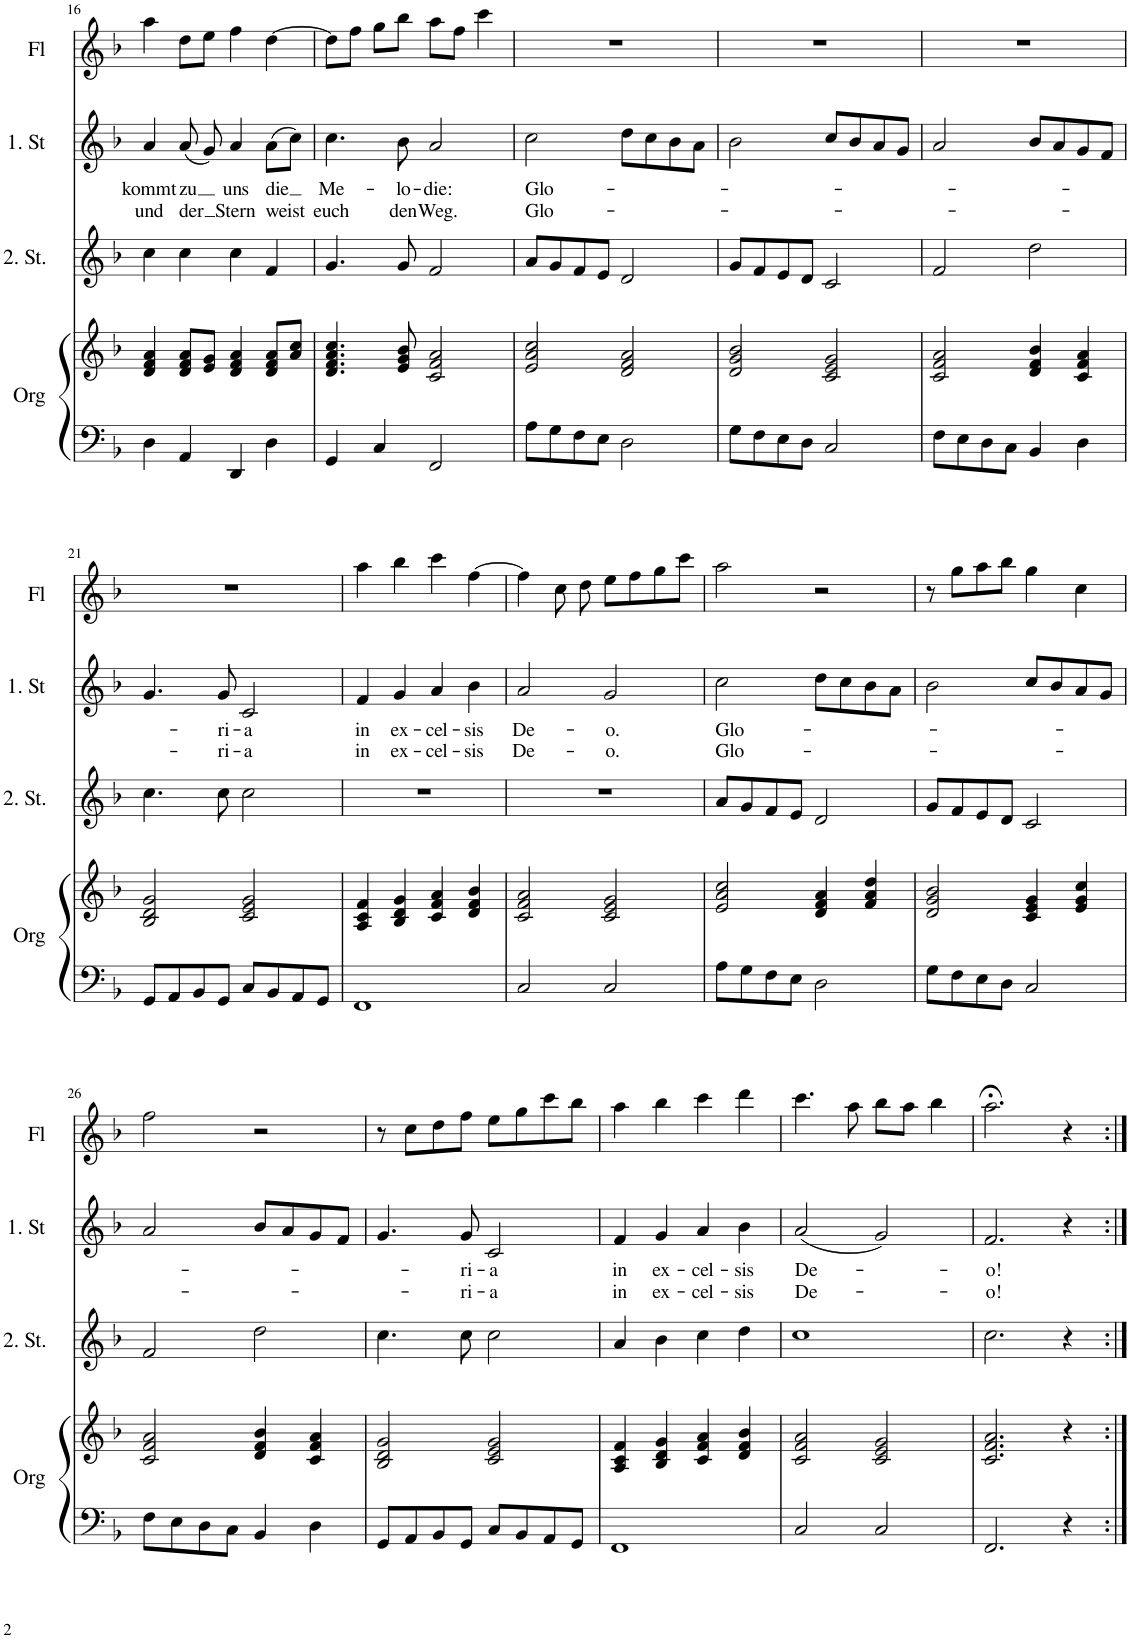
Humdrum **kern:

**kern	**kern	**kern	**kern	**text	**text	**kern
*part4	*part4	*part3	*part2	*part2	*part2	*part1
*staff5	*staff4	*staff3	*staff2	*staff2	*staff2	*staff1
*I"Orgel	*	*I"Zweite Stimme	*I"Erste Stimme	*	*	*I"Flöte
*I'Org	*	*I'2. St.	*I'1. St	*	*	*I'Fl
!!LO:PB:g=z
*clefF4	*clefG2	*clefG2	*clefG2	*	*	*clefG2
*k[b-]	*k[b-]	*k[b-]	*k[b-]	*	*	*k[b-]
*M4/4	*M4/4	*M4/4	*M4/4	*	*	*M4/4
=16	=16	=16	=16	=16	=16	=16
!	!	!	!	!LO:LY:b	!LO:LY:b	!
4D\	4d/ 4f/ 4a/	4cc\	4a/	kommt	und	4aa\
!	!	!	!	!LO:LY:b	!LO:LY:b	!
4AA/	8d/ 8f/ 8a/L	4cc\	(8a/	zu	der	8dd\L
.	8e/ 8g/J	.	8g/)	.	.	8ee\J
!	!	!	!	!LO:LY:b	!LO:LY:b	!
4DD/	4d/ 4f/ 4a/	4cc\	4a/	uns	Stern	4ff\
!	!	!	!	!LO:LY:b	!LO:LY:b	!
4D\	8d/ 8f/ 8a/L	4f/	(8a\L	die	weist	[4dd\
.	8a/ 8cc/J	.	8cc\J)	.	.	.
=17	=17	=17	=17	=17	=17	=17
!	!	!	!	!LO:LY:b	!LO:LY:b	!
4GG/	4.d/ 4.f/ 4.a/ 4.cc/	4.g/	4.cc\	Me-	euch	8dd\L]
.	.	.	.	.	.	8ff\J
4C/	.	.	.	.	.	8gg\L
!	!	!	!	!LO:LY:b	!LO:LY:b	!
.	8e/ 8g/ 8b-/	8g/	8b-\	-lo-	den	8bb-\J
!	!	!	!	!LO:LY:b	!LO:LY:b	!
2FF/	2c/ 2f/ 2a/	2f/	2a/	-die:	Weg.	8aa\L
.	.	.	.	.	.	8ff\J
.	.	.	.	.	.	4ccc\
=18	=18	=18	=18	=18	=18	=18
!	!	!	!	!LO:LY:b	!LO:LY:b	!
8A\L	2e/ 2a/ 2cc/	8a/L	2cc\	Glo-	Glo-	1r
8G\	.	8g/	.	.	.	.
8F\	.	8f/	.	.	.	.
8E\J	.	8e/J	.	.	.	.
2D\	2d/ 2f/ 2a/	2d/	8dd\L	.	.	.
.	.	.	8cc\	.	.	.
.	.	.	8b-\	.	.	.
.	.	.	8a\J	.	.	.
=19	=19	=19	=19	=19	=19	=19
8G\L	2d/ 2g/ 2b-/	8g/L	2b-\	.	.	1r
8F\	.	8f/	.	.	.	.
8E\	.	8e/	.	.	.	.
8D\J	.	8d/J	.	.	.	.
2C/	2c/ 2e/ 2g/	2c/	8cc/L	.	.	.
.	.	.	8b-/	.	.	.
.	.	.	8a/	.	.	.
.	.	.	8g/J	.	.	.
=20	=20	=20	=20	=20	=20	=20
8F\L	2c/ 2f/ 2a/	2f/	2a/	.	.	1r
8E\	.	.	.	.	.	.
8D\	.	.	.	.	.	.
8C\J	.	.	.	.	.	.
4BB-/	4d/ 4f/ 4b-/	2dd\	8b-/L	.	.	.
.	.	.	8a/	.	.	.
4D\	4c/ 4f/ 4a/	.	8g/	.	.	.
.	.	.	8f/J	.	.	.
!!LO:LB:g=z
=21	=21	=21	=21	=21	=21	=21
8GG/L	2B-/ 2d/ 2g/	4.cc\	4.g/	.	.	1r
8AA/	.	.	.	.	.	.
8BB-/	.	.	.	.	.	.
!	!	!	!	!LO:LY:b	!LO:LY:b	!
8GG/J	.	8cc\	8g/	-ri-	-ri-	.
!	!	!	!	!LO:LY:b	!LO:LY:b	!
8C/L	2c/ 2e/ 2g/	2cc\	2c/	-a	-a	.
8BB-/	.	.	.	.	.	.
8AA/	.	.	.	.	.	.
8GG/J	.	.	.	.	.	.
=22	=22	=22	=22	=22	=22	=22
!	!	!	!	!LO:LY:b	!LO:LY:b	!
1FF	4A/ 4c/ 4f/	1r	4f/	in	in	4aa\
!	!	!	!	!LO:LY:b	!LO:LY:b	!
.	4B-/ 4d/ 4g/	.	4g/	ex-	ex-	4bb-\
!	!	!	!	!LO:LY:b	!LO:LY:b	!
.	4c/ 4f/ 4a/	.	4a/	-cel-	-cel-	4ccc\
!	!	!	!	!LO:LY:b	!LO:LY:b	!
.	4d/ 4f/ 4b-/	.	4b-\	-sis	-sis	[4ff\
=23	=23	=23	=23	=23	=23	=23
!	!	!	!	!LO:LY:b	!LO:LY:b	!
2C/	2c/ 2f/ 2a/	1r	2a/	De-	De-	4ff\]
.	.	.	.	.	.	8cc\
.	.	.	.	.	.	8dd\
!	!	!	!	!LO:LY:b	!LO:LY:b	!
2C/	2c/ 2e/ 2g/	.	2g/	-o.	-o.	8ee\L
.	.	.	.	.	.	8ff\
.	.	.	.	.	.	8gg\
.	.	.	.	.	.	8ccc\J
=24	=24	=24	=24	=24	=24	=24
!	!	!	!	!LO:LY:b	!LO:LY:b	!
8A\L	2e/ 2a/ 2cc/	8a/L	2cc\	Glo-	Glo-	2aa\
8G\	.	8g/	.	.	.	.
8F\	.	8f/	.	.	.	.
8E\J	.	8e/J	.	.	.	.
2D\	4d/ 4f/ 4a/	2d/	8dd\L	.	.	2r
.	.	.	8cc\	.	.	.
.	4f/ 4a/ 4dd/	.	8b-\	.	.	.
.	.	.	8a\J	.	.	.
=25	=25	=25	=25	=25	=25	=25
8G\L	2d/ 2g/ 2b-/	8g/L	2b-\	.	.	8r
8F\	.	8f/	.	.	.	8gg\L
8E\	.	8e/	.	.	.	8aa\
8D\J	.	8d/J	.	.	.	8bb-\J
2C/	4c/ 4e/ 4g/	2c/	8cc/L	.	.	4gg\
.	.	.	8b-/	.	.	.
.	4e/ 4g/ 4cc/	.	8a/	.	.	4cc\
.	.	.	8g/J	.	.	.
!!LO:LB:g=z
=26	=26	=26	=26	=26	=26	=26
8F\L	2c/ 2f/ 2a/	2f/	2a/	.	.	2ff\
8E\	.	.	.	.	.	.
8D\	.	.	.	.	.	.
8C\J	.	.	.	.	.	.
4BB-/	4d/ 4f/ 4b-/	2dd\	8b-/L	.	.	2r
.	.	.	8a/	.	.	.
4D\	4c/ 4f/ 4a/	.	8g/	.	.	.
.	.	.	8f/J	.	.	.
=27	=27	=27	=27	=27	=27	=27
8GG/L	2B-/ 2d/ 2g/	4.cc\	4.g/	.	.	8r
8AA/	.	.	.	.	.	8cc\L
8BB-/	.	.	.	.	.	8dd\
!	!	!	!	!LO:LY:b	!LO:LY:b	!
8GG/J	.	8cc\	8g/	-ri-	-ri-	8ff\J
!	!	!	!	!LO:LY:b	!LO:LY:b	!
8C/L	2c/ 2e/ 2g/	2cc\	2c/	-a	-a	8ee\L
8BB-/	.	.	.	.	.	8gg\
8AA/	.	.	.	.	.	8ccc\
8GG/J	.	.	.	.	.	8bb-\J
=28	=28	=28	=28	=28	=28	=28
!	!	!	!	!LO:LY:b	!LO:LY:b	!
1FF	4A/ 4c/ 4f/	4a/	4f/	in	in	4aa\
!	!	!	!	!LO:LY:b	!LO:LY:b	!
.	4B-/ 4d/ 4g/	4b-\	4g/	ex-	ex-	4bb-\
!	!	!	!	!LO:LY:b	!LO:LY:b	!
.	4c/ 4f/ 4a/	4cc\	4a/	-cel-	-cel-	4ccc\
!	!	!	!	!LO:LY:b	!LO:LY:b	!
.	4d/ 4f/ 4b-/	4dd\	4b-\	-sis	-sis	4ddd\
=29	=29	=29	=29	=29	=29	=29
!	!	!	!	!LO:LY:b	!LO:LY:b	!
2C/	2c/ 2f/ 2a/	1cc	(2a/	De-	De-	4.ccc\
.	.	.	.	.	.	8aa\
2C/	2c/ 2e/ 2g/	.	2g/)	.	.	8bb-\L
.	.	.	.	.	.	8aa\J
.	.	.	.	.	.	4bb-\
=30	=30	=30	=30	=30	=30	=30
!	!	!	!	!LO:LY:b	!LO:LY:b	!
2.FF/	2.c/ 2.f/ 2.a/	2.cc\	2.f/	-o!	-o!	2.aa;<\
4r	4r	4r	4r	.	.	4r
=:|!	=:|!	=:|!	=:|!	=:|!	=:|!	=:|!
*-	*-	*-	*-	*-	*-	*-
